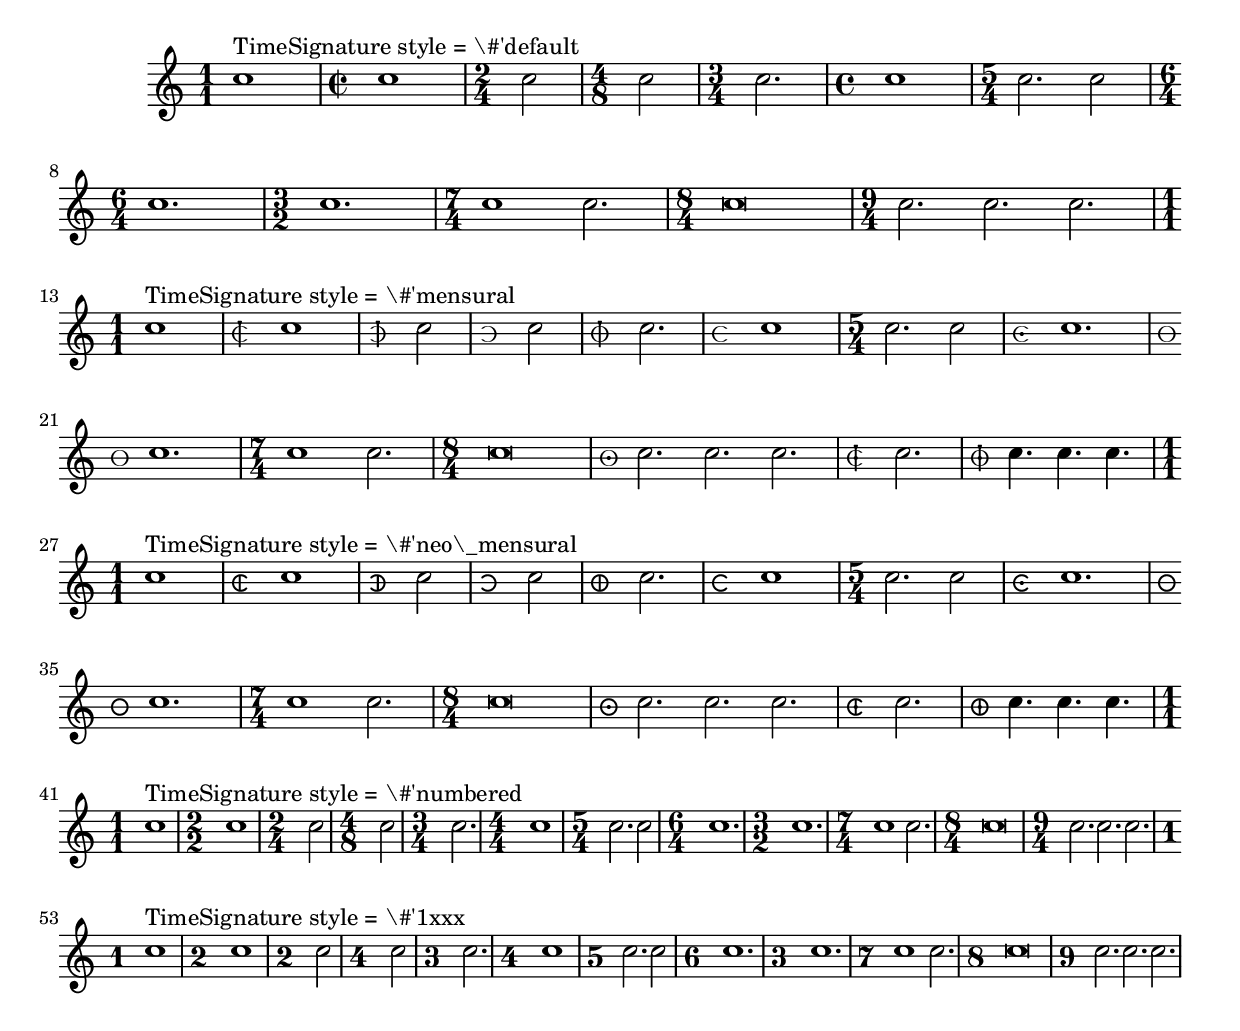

\version "1.9.2"
% TODO: This file could be old.  Ask about it later.  -gp

\header { texidoc =  "@cindex Time

Old time signatures. For further information, consult the file. 
    
"
}


%{

two examples what might be expected.  -- jr

TODO: The former "old6/8alt" is currently not addressable.  This will
be fixed by introducing an additional style property that switches
between various mensural diminution styles.  -- jr

TODO: Style "1xxx" really should be a special case of style
"numbered".  In other words, style "1xxx" should be removed, and a new
property "denominator-style" should be introduced, with values
"numbered" (which should be equivalent to the current "numbered"
style), "none" (which should be equivalent to the current "1xxx"
style), and "notehead" (which should place a proper notehead to the
right side of the nominator).  -- jr


****************

IMPORTANT NOTE: The current selection scheme for time signature
symbols is not flexible enough for future extensions such as various
flavours of early mensural notation or complex signatures as in
contemporary music.  Therefore, the semantics of time-signature
properties will quite definitely change, and maybe the syntax of the
\time request will possibly be extended. See the input file for TODOs.

****************

%}

\score { 
  \context Voice \notes\relative c {
    % LilyPond doesn't understand 'default => it does what you want
    \property Staff.TimeSignature \override #'style = #'default
    \time 1/1
    c''1^"TimeSignature style = \#'default" 
    \time 2/2 
    c1 
    \time 2/4 
    c2 
    \time 4/8 
    c2 
    \time 3/4 
    c2. 
    \time 4/4 
    c1 
    \time 5/4 
    c2. c2 
    \time 6/4 
    c1. 
    \time 3/2 
    c1. 
    \time 7/4 
    c1 c2. 
    \time 8/4 
    c\breve
    \time 9/4 
    c2. c2. c2. 
    \break
    \property Staff.TimeSignature \set #'style = #'mensural
    \time 1/1 
    c1^"TimeSignature style = \#'mensural" 
    \time 2/2 
    c1 
    \time 2/4 
    c2 
    \time 4/8 
    c2 
    \time 3/4 
    c2. 
    \time 4/4 
    c1 
    \time 5/4 
    c2. c2 
    \time 6/4 
    c1. 
    \time 3/2 
    c1. 
    \time 7/4 
    c1 c2. 
    \time 8/4 
    c\breve 
    \time 9/4 
    c2. c2. c2. 
    \time 6/8 
    c2. 
    \time 9/8 
    c4. c4. c4. 
    \break
    \property Staff.TimeSignature \set #'style = #'neo_mensural
    \time 1/1 
    c1^"TimeSignature style = \#'neo\_mensural" 
    \time 2/2 
    c1 
    \time 2/4 
    c2 
    \time 4/8 
    c2 
    \time 3/4 
    c2. 
    \time 4/4 
    c1 
    \time 5/4 
    c2. c2 
    \time 6/4 
    c1. 
    \time 3/2 
    c1. 
    \time 7/4 
    c1 c2. 
    \time 8/4 
    c\breve 
    \time 9/4 
    c2. c2. c2. 
    \time 6/8 
    c2. 
    \time 9/8 
    c4. c4. c4. 
    \break
    \property Staff.TimeSignature \set #'style = #'numbered
    \time 1/1 
    c1^"TimeSignature style = \#'numbered"
    \time 2/2 
    c1
    \time 2/4 
    c2 
    \time 4/8 
    c2 
    \time 3/4 
    c2.
    \time 4/4 
    c1
    \time 5/4 
    c2. c2
    \time 6/4 
    c1.
    \time 3/2 
    c1.
    \time 7/4 
    c1 c2.
    \time 8/4 
    c\breve 
    \time 9/4 
    c2. c2. c2.
    \break
    % If the style starts with a '1', you get this style
    \property Staff.TimeSignature \set #'style = #'1style
    \time 1/1 
    c1^"TimeSignature style = \#'1xxx"
    \time 2/2 
    c1
    \time 2/4 
    c2 
    \time 4/8 
    c2 
    \time 3/4 
    c2.
    \time 4/4 
    c1
    \time 5/4 
    c2. c2
    \time 6/4 
    c1.
    \time 3/2 
    c1.
    \time 7/4 
    c1 c2.
    \time 8/4 
    c\breve 
    \time 9/4 
    c2. c2. c2. 
  }
  \paper { }  
  \midi { }
}

